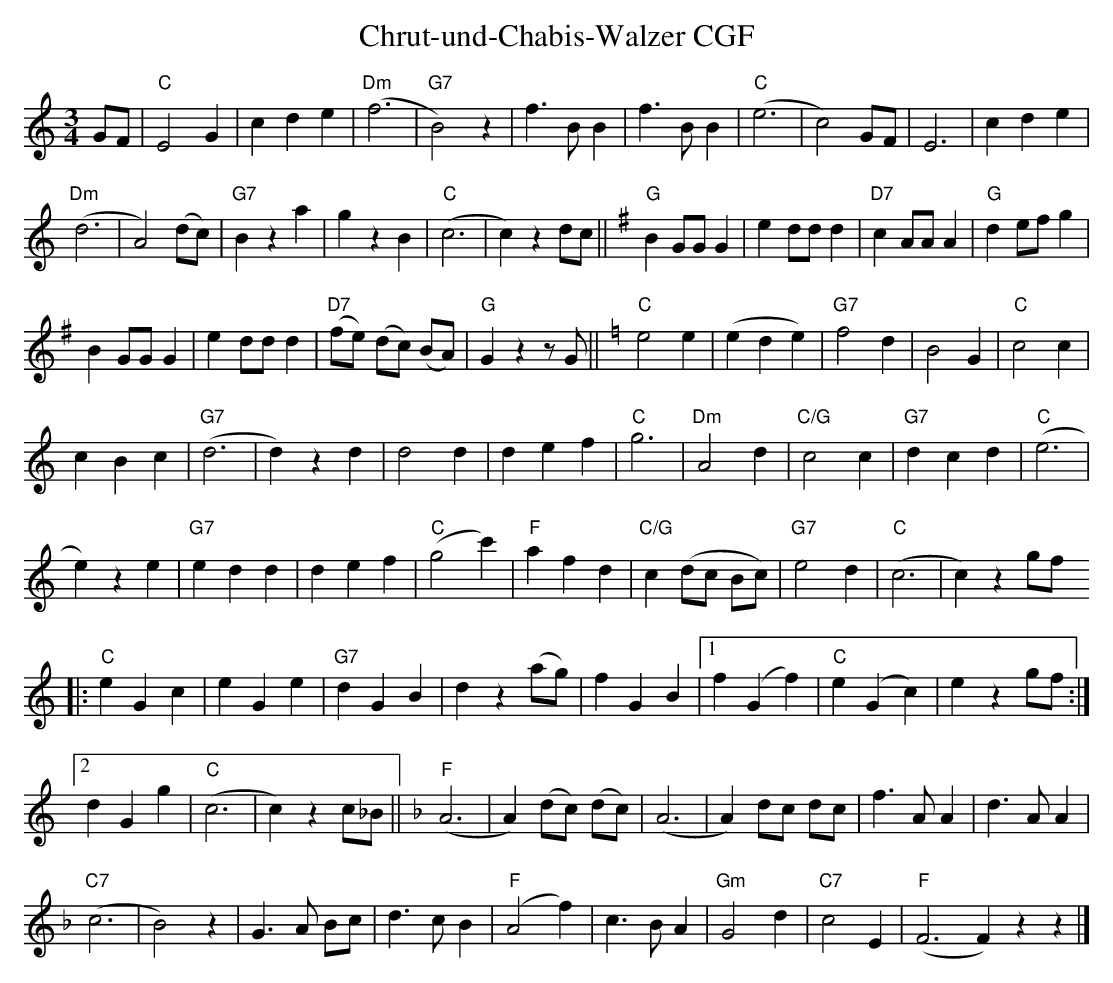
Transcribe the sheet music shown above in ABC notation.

X:1
T: Chrut-und-Chabis-Walzer CGF
M:3/4
L:1/4
K:C
G/F/ | "C"E2G | cde | "Dm"(f3 | "G7"B2)z | f>BB | f>BB | "C"(e3 | c2) G/F/ | E3 | cde |
"Dm"(d3 | A2) (d/c/) | "G7"Bza | gzB | "C"(c3 | c) z d/c/ || [K:G] "G"B G/G/ G | e d/d/d | "D7"c A/A/A | "G"d e/f/ g |
BG/G/G | ed/d/d | "D7"(f/e/) (d/c/) (B/A/) | "G"Gzz/G/ || [K:C] "C"e2e | (ede) | "G7"f2d | B2G | "C"c2c |
cBc | "G7"(d3 | d)zd | d2d | def | "C"g3 | "Dm"A2d | "C/G"c2c | "G7"dcd | "C"(e3 |
e) ze | "G7"edd | def | "C"(g2c') | "F"afd | "C/G"c (d/c/ B/c/) | "G7"e2d | "C"(c3 | c)z g/f/
|: "C"eGc | eGe | "G7"dGB | dz (a/g/) | fGB |1 f (Gf) | "C"e (Gc) | ez g/f/ :|2
dGg | "C"(c3 | c)z c/_B/ || [K:F] "F"(A3 | A) (d/c/) (d/c/) | (A3 | A) d/c/ d/c/ | f>AA | d>AA |
"C7"(c3 | B2)z | G>A B/c/ | d>cB | "F"(A2f) | c>BA | "Gm"G2d | "C7"c2E | "F"(F3F)zz |]
